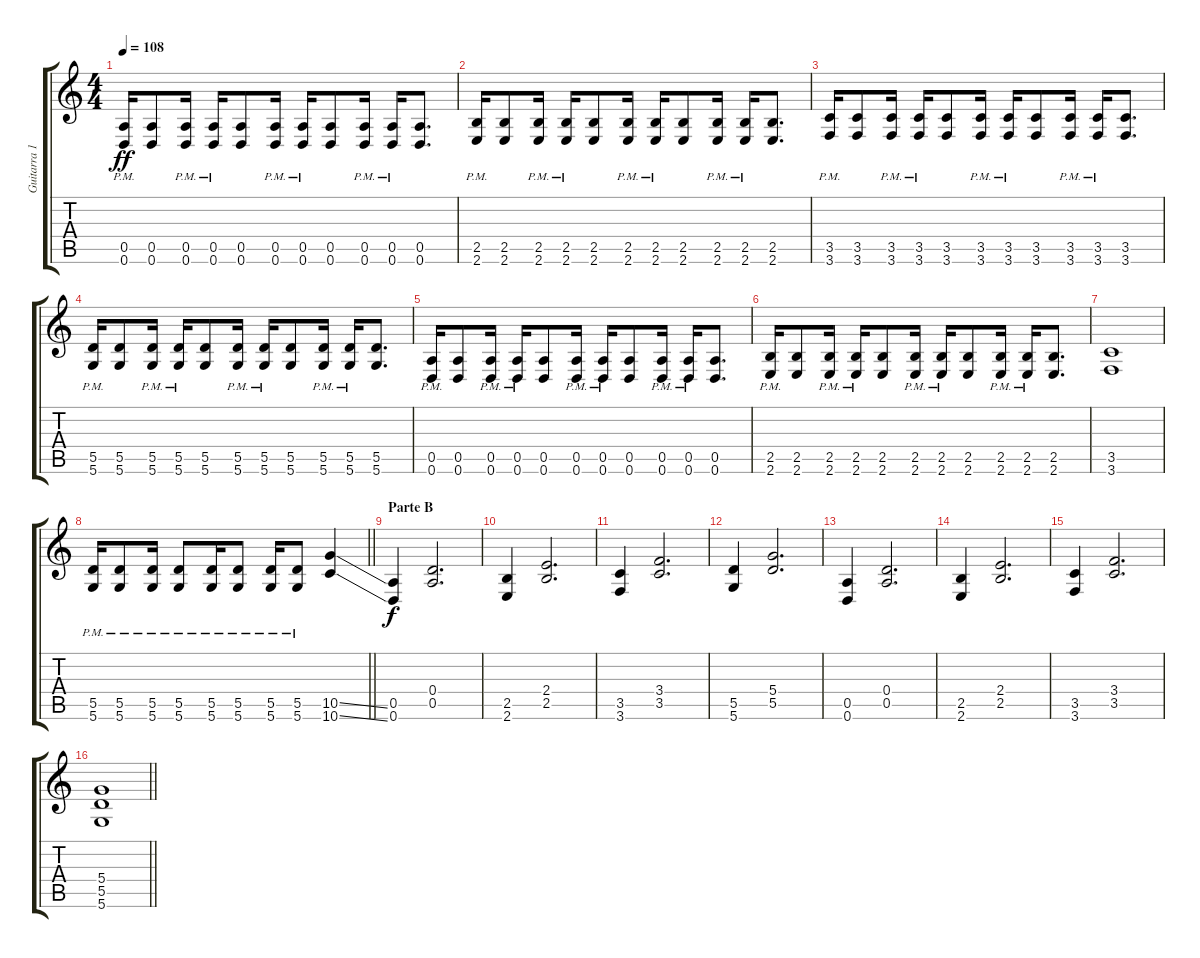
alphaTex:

\track ("Guitarra 1" "Guitarra 1") {instrument distortionguitar}
\staff {score tabs}
\tuning (E4 B3 G3 D3 A2 D2) {hide}
\ts (4 4)
\section ("" "")
\tempo 108
\clef g2
\ks c
(0.5{pm} 0.6{pm}).16{dy ff} (0.5 0.6).8 (0.5{pm} 0.6{pm}).16 (0.5{pm} 0.6{pm}).16 (0.5 0.6).8 (0.5{pm} 0.6{pm}).16 (0.5{pm} 0.6{pm}).16 (0.5 0.6).8 (0.5{pm} 0.6{pm}).16 (0.5{pm} 0.6{pm}).16 (0.5 0.6).8{d} |
(2.5{pm} 2.6{pm}).16 (2.5 2.6).8 (2.5{pm} 2.6{pm}).16 (2.5{pm} 2.6{pm}).16 (2.5 2.6).8 (2.5{pm} 2.6{pm}).16 (2.5{pm} 2.6{pm}).16 (2.5 2.6).8 (2.5{pm} 2.6{pm}).16 (2.5{pm} 2.6{pm}).16 (2.5 2.6).8{d} |
(3.5{pm} 3.6{pm}).16 (3.5 3.6).8 (3.5{pm} 3.6{pm}).16 (3.5{pm} 3.6{pm}).16 (3.5 3.6).8 (3.5{pm} 3.6{pm}).16 (3.5{pm} 3.6{pm}).16 (3.5 3.6).8 (3.5{pm} 3.6{pm}).16 (3.5{pm} 3.6{pm}).16 (3.5 3.6).8{d} |
(5.5{pm} 5.6{pm}).16 (5.5 5.6).8 (5.5{pm} 5.6{pm}).16 (5.5{pm} 5.6{pm}).16 (5.5 5.6).8 (5.5{pm} 5.6{pm}).16 (5.5{pm} 5.6{pm}).16 (5.5 5.6).8 (5.5{pm} 5.6{pm}).16 (5.5{pm} 5.6{pm}).16 (5.5 5.6).8{d} |
(0.5{pm} 0.6{pm}).16 (0.5 0.6).8 (0.5{pm} 0.6{pm}).16 (0.5{pm} 0.6{pm}).16 (0.5 0.6).8 (0.5{pm} 0.6{pm}).16 (0.5{pm} 0.6{pm}).16 (0.5 0.6).8 (0.5{pm} 0.6{pm}).16 (0.5{pm} 0.6{pm}).16 (0.5 0.6).8{d} |
(2.5{pm} 2.6{pm}).16 (2.5 2.6).8 (2.5{pm} 2.6{pm}).16 (2.5{pm} 2.6{pm}).16 (2.5 2.6).8 (2.5{pm} 2.6{pm}).16 (2.5{pm} 2.6{pm}).16 (2.5 2.6).8 (2.5{pm} 2.6{pm}).16 (2.5{pm} 2.6{pm}).16 (2.5 2.6).8{d} |
(3.5 3.6).1 |
\barLineRight lightlight
(5.5{pm} 5.6{pm}).16 (5.5{pm} 5.6{pm}).8 (5.5{pm} 5.6{pm}).16 (5.5{pm} 5.6{pm}).8 (5.5{pm} 5.6{pm}).16 (5.5{pm} 5.6{pm}).8 (5.5{pm} 5.6{pm}).16 (5.5{pm} 5.6{pm}).8 (10.5{ss} 10.6{ss}).4 |
\section ("" "Parte B")
(0.5 0.6).4{dy f} (0.4 0.5).2{d} |
(2.5 2.6).4 (2.4 2.5).2{d} |
(3.5 3.6).4 (3.4 3.5).2{d} |
(5.5 5.6).4 (5.4 5.5).2{d} |
(0.5 0.6).4 (0.4 0.5).2{d} |
(2.5 2.6).4 (2.4 2.5).2{d} |
(3.5 3.6).4 (3.4 3.5).2{d} |
\barLineRight lightlight
(5.4 5.5 5.6).1
